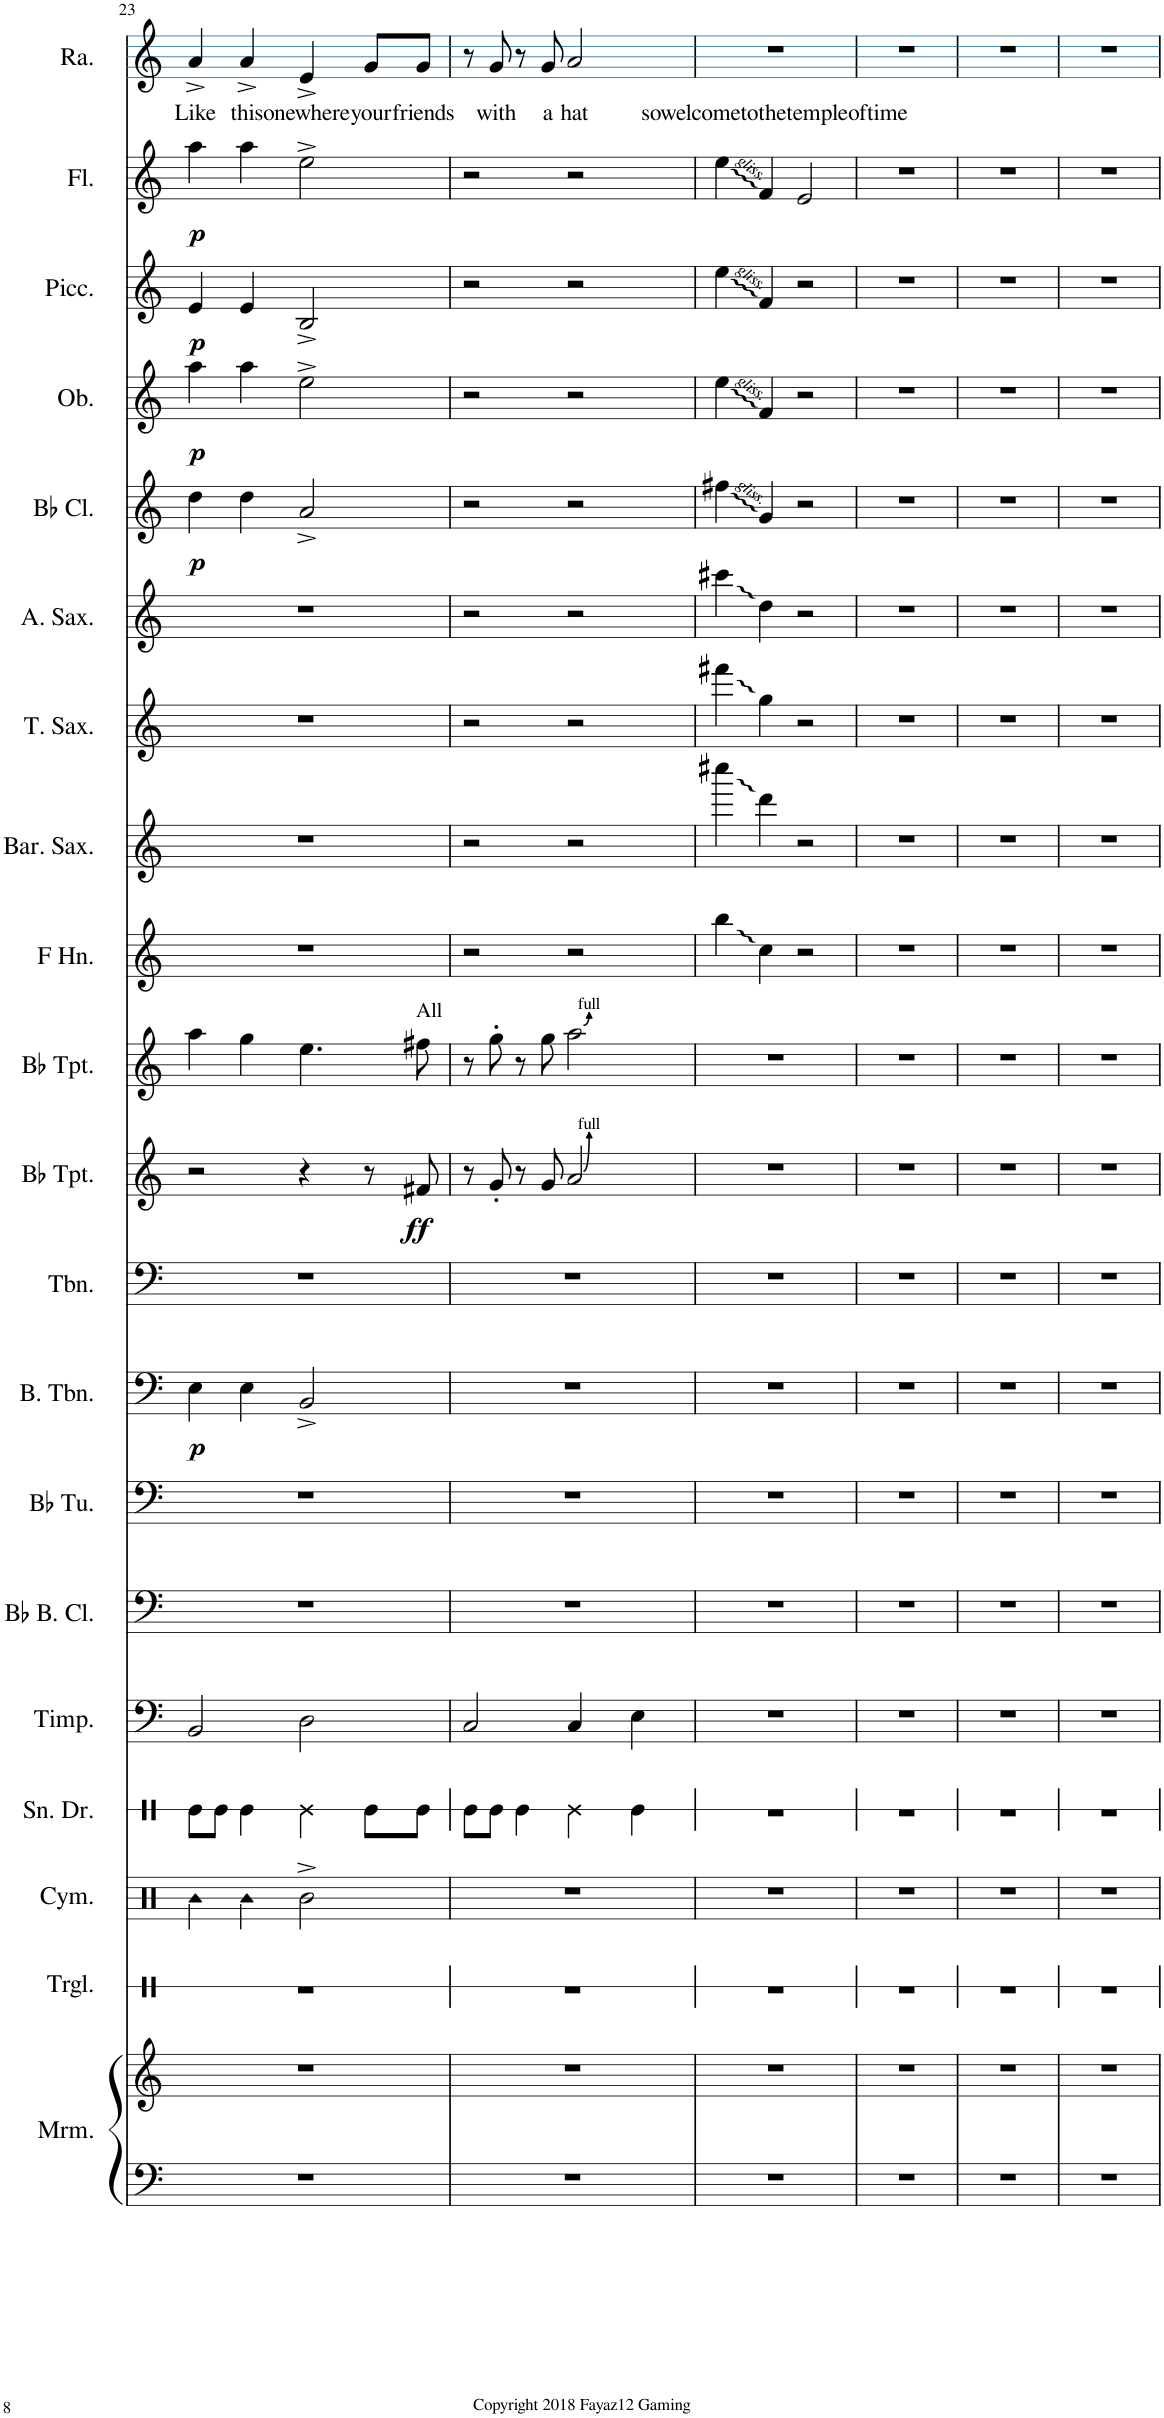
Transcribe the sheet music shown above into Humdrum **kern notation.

**kern	**kern	**kern	**kern	**kern	**kern	**kern	**kern	**kern	**dynam	**kern	**kern	**dynam	**kern	**kern	**kern	**kern	**kern	**kern	**dynam	**kern	**dynam	**kern	**dynam	**kern	**dynam	**kern	**text
*part20	*part20	*part19	*part18	*part17	*part16	*part15	*part14	*part13	*part13	*part12	*part11	*part11	*part10	*part9	*part8	*part7	*part6	*part5	*part5	*part4	*part4	*part3	*part3	*part2	*part2	*part1	*part1
*staff21	*staff20	*staff19	*staff18	*staff17	*staff16	*staff15	*staff14	*staff13	*staff13	*staff12	*staff11	*staff11	*staff10	*staff9	*staff8	*staff7	*staff6	*staff5	*staff5	*staff4	*staff4	*staff3	*staff3	*staff2	*staff2	*staff1	*staff1
*I"Marimba	*	*I"Triangle	*I"Cymbals	*I"Snare Drum	*I"Timpani	*I"Bb Bass Clarinet (Bass Clef)	*I"Bb Tuba	*I"Bass Trombone	*	*I"Trombone	*I"Bb Trumpet	*	*I"Bb Trumpet	*I"Horn in F	*I"Baritone Saxophone	*I"Tenor Saxophone	*I"Alto Saxophone	*I"Bb Clarinet	*	*I"Oboe	*	*I"Piccolo	*	*I"Flute	*	*I"Rosalina	*
*I'Mrm.	*	*I'Trgl.	*I'Cym.	*I'Sn. Dr.	*I'Timp.	*I'Bb B. Cl.	*I'Bb Tu.	*I'B. Tbn.	*	*I'Tbn.	*I'Bb Tpt.	*	*I'Bb Tpt.	*	*I'Bar. Sax.	*I'T. Sax.	*I'A. Sax.	*I'Bb Cl.	*	*I'Ob.	*	*I'Picc.	*	*I'Fl.	*	*I'Ra.	*
!!LO:PB:g=z
*clefF4	*clefG2	*clefX	*clefX	*clefX	*clefF4	*clefF4	*clefF4	*clefF4	*	*clefF4	*clefG2	*	*clefG2	*clefG2	*clefG2	*clefG2	*clefG2	*clefG2	*	*clefG2	*	*clefG2	*	*clefG2	*	*clefG2	*
*	*	*	*	*	*	*Trd1c2	*	*	*	*	*Trd1c2	*	*Trd1c2	*Trd4c7	*Trd12c21	*Trd8c14	*Trd5c9	*Trd1c2	*	*	*	*Trd-7c-12	*	*	*	*	*
*k[]	*k[]	*k[]	*k[]	*k[]	*k[]	*k[]	*k[]	*k[]	*	*k[]	*k[]	*	*k[]	*k[]	*k[]	*k[]	*k[]	*k[]	*	*k[]	*	*k[]	*	*k[]	*	*k[]	*
*M4/4	*M4/4	*M4/4	*M4/4	*M4/4	*M4/4	*M4/4	*M4/4	*M4/4	*	*M4/4	*M4/4	*	*M4/4	*M4/4	*M4/4	*M4/4	*M4/4	*M4/4	*	*M4/4	*	*M4/4	*	*M4/4	*	*M4/4	*
=23	=23	=23	=23	=23	=23	=23	=23	=23	=23	=23	=23	=23	=23	=23	=23	=23	=23	=23	=23	=23	=23	=23	=23	=23	=23	=23	=23
!	!	!	!	!	!	!	!	!	!LO:DY:b	!	!	!	!	!	!	!	!	!	!LO:DY:b	!	!LO:DY:b	!	!LO:DY:b	!	!LO:DY:b	!	!LO:LY:b
1r	1r	1r	4R\	8Re\L	2BB/	1r	1r	4E\	p	1r	2r	.	4aa\	1r	1r	1r	1r	4dd\	p	4aa\	p	4e/	p	4aa\	p	4a^/	Like
.	.	.	.	8Re\J	.	.	.	.	.	.	.	.	.	.	.	.	.	.	.	.	.	.	.	.	.	.	.
!	!	!	!	!	!	!	!	!	!	!	!	!	!	!	!	!	!	!	!	!	!	!	!	!	!	!	!LO:LY:b
.	.	.	4R\	4Re\	.	.	.	4E\	.	.	.	.	4gg\	.	.	.	.	4dd\	.	4aa\	.	4e/	.	4aa\	.	4a^/	this
!	!	!	!	!	!	!	!	!	!	!	!	!	!	!	!	!	!	!	!	!	!	!	!	!	!	!	!LO:LY:b
.	.	.	2R^\	4Re\	2D\	.	.	2BB^/	.	.	4r	.	4.ee\	.	.	.	.	2a^/	.	2ee^\	.	2B^/	.	2ee^\	.	4e^/	onewhere
!	!	!	!	!	!	!	!	!	!	!	!	!	!	!	!	!	!	!	!	!	!	!	!	!	!	!	!LO:LY:b
.	.	.	.	8Re\L	.	.	.	.	.	.	8r	.	.	.	.	.	.	.	.	.	.	.	.	.	.	8g/L	your
!	!	!	!	!	!	!	!	!	!	!	!	!	!LO:TX:a:t=All	!	!	!	!	!	!	!	!	!	!	!	!	!	!
!	!	!	!	!	!	!	!	!	!	!	!	!LO:DY:b	!	!	!	!	!	!	!	!	!	!	!	!	!	!	!LO:LY:b
.	.	.	.	8Re\J	.	.	.	.	.	.	8f#X/	ff	8ff#X\	.	.	.	.	.	.	.	.	.	.	.	.	8g/J	friends
=24	=24	=24	=24	=24	=24	=24	=24	=24	=24	=24	=24	=24	=24	=24	=24	=24	=24	=24	=24	=24	=24	=24	=24	=24	=24	=24	=24
1r	1r	1r	1r	8Re\L	2C/	1r	1r	1r	.	1r	8r	.	8r	2r	2r	2r	2r	2r	.	2r	.	2r	.	2r	.	8r	.
!	!	!	!	!	!	!	!	!	!	!	!	!	!	!	!	!	!	!	!	!	!	!	!	!	!	!	!LO:LY:b
.	.	.	.	8Re\J	.	.	.	.	.	.	8g'/	.	8gg'\	.	.	.	.	.	.	.	.	.	.	.	.	8g/	with
.	.	.	.	4Re\	.	.	.	.	.	.	8r	.	8r	.	.	.	.	.	.	.	.	.	.	.	.	8r	.
!	!	!	!	!	!	!	!	!	!	!	!	!	!	!	!	!	!	!	!	!	!	!	!	!	!	!	!LO:LY:b
.	.	.	.	.	.	.	.	.	.	.	8g/	.	8gg\	.	.	.	.	.	.	.	.	.	.	.	.	8g/	a
!	!	!	!	!	!	!	!	!	!	!	!	!	!	!	!	!	!	!	!	!	!	!	!	!	!	!	!LO:LY:b
.	.	.	.	4Re\	4C/	.	.	.	.	.	2a/	.	2aa\	2r	2r	2r	2r	2r	.	2r	.	2r	.	2r	.	2a/	hat
.	.	.	.	4Re\	4E\	.	.	.	.	.	.	.	.	.	.	.	.	.	.	.	.	.	.	.	.	.	.
=25	=25	=25	=25	=25	=25	=25	=25	=25	=25	=25	=25	=25	=25	=25	=25	=25	=25	=25	=25	=25	=25	=25	=25	=25	=25	=25	=25
!	!	!	!	!	!	!	!	!	!	!	!	!	!	!	!	!	!	!	!	!	!	!	!	!	!	!	!LO:LY:b
1r	1r	1r	1r	1r	1r	1r	1r	1r	.	1r	1r	.	1r	4bb\	4cccc#X\	4fff#X\	4ccc#X\	4ff#X\	.	4ee\	.	4ee\	.	4ee\	.	1r	sowelcometothetempleoftime
.	.	.	.	.	.	.	.	.	.	.	.	.	.	4cc\	4ddd\	4gg\	4dd\	4g/	.	4f/	.	4f/	.	4f/	.	.	.
.	.	.	.	.	.	.	.	.	.	.	.	.	.	2r	2r	2r	2r	2r	.	2r	.	2r	.	2e/	.	.	.
=26	=26	=26	=26	=26	=26	=26	=26	=26	=26	=26	=26	=26	=26	=26	=26	=26	=26	=26	=26	=26	=26	=26	=26	=26	=26	=26	=26
1r	1r	1r	1r	1r	1r	1r	1r	1r	.	1r	1r	.	1r	1r	1r	1r	1r	1r	.	1r	.	1r	.	1r	.	1r	.
=27	=27	=27	=27	=27	=27	=27	=27	=27	=27	=27	=27	=27	=27	=27	=27	=27	=27	=27	=27	=27	=27	=27	=27	=27	=27	=27	=27
1r	1r	1r	1r	1r	1r	1r	1r	1r	.	1r	1r	.	1r	1r	1r	1r	1r	1r	.	1r	.	1r	.	1r	.	1r	.
=28	=28	=28	=28	=28	=28	=28	=28	=28	=28	=28	=28	=28	=28	=28	=28	=28	=28	=28	=28	=28	=28	=28	=28	=28	=28	=28	=28
1r	1r	1r	1r	1r	1r	1r	1r	1r	.	1r	1r	.	1r	1r	1r	1r	1r	1r	.	1r	.	1r	.	1r	.	1r	.
=	=	=	=	=	=	=	=	=	=	=	=	=	=	=	=	=	=	=	=	=	=	=	=	=	=	=	=
*-	*-	*-	*-	*-	*-	*-	*-	*-	*-	*-	*-	*-	*-	*-	*-	*-	*-	*-	*-	*-	*-	*-	*-	*-	*-	*-	*-
